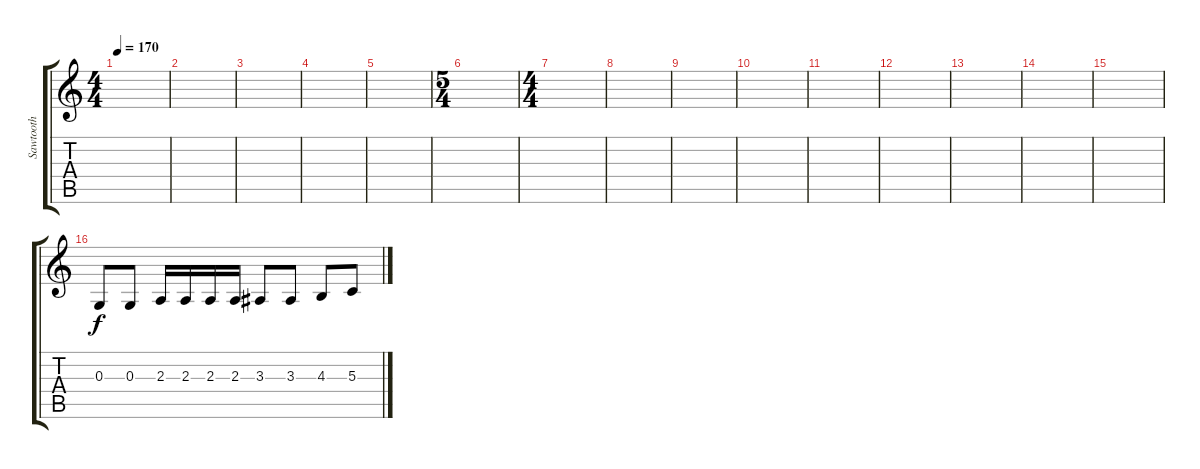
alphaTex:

\track ("Sawtooth" "Sawtooth") {instrument lead2sawtooth}
\staff {score tabs}
\tuning (E4 B3 G3 D3 A2 E2) {hide}
\ts (4 4)
\tempo 170
\clef g2
\ks c
|
|
|
|
|
\ts (5 4)
|
\ts (4 4)
|
|
|
|
|
|
|
|
|
0.3.8 0.3.8 2.3.16 2.3.16 2.3.16 2.3.16 3.3.8 3.3.8 4.3.8 5.3.8
